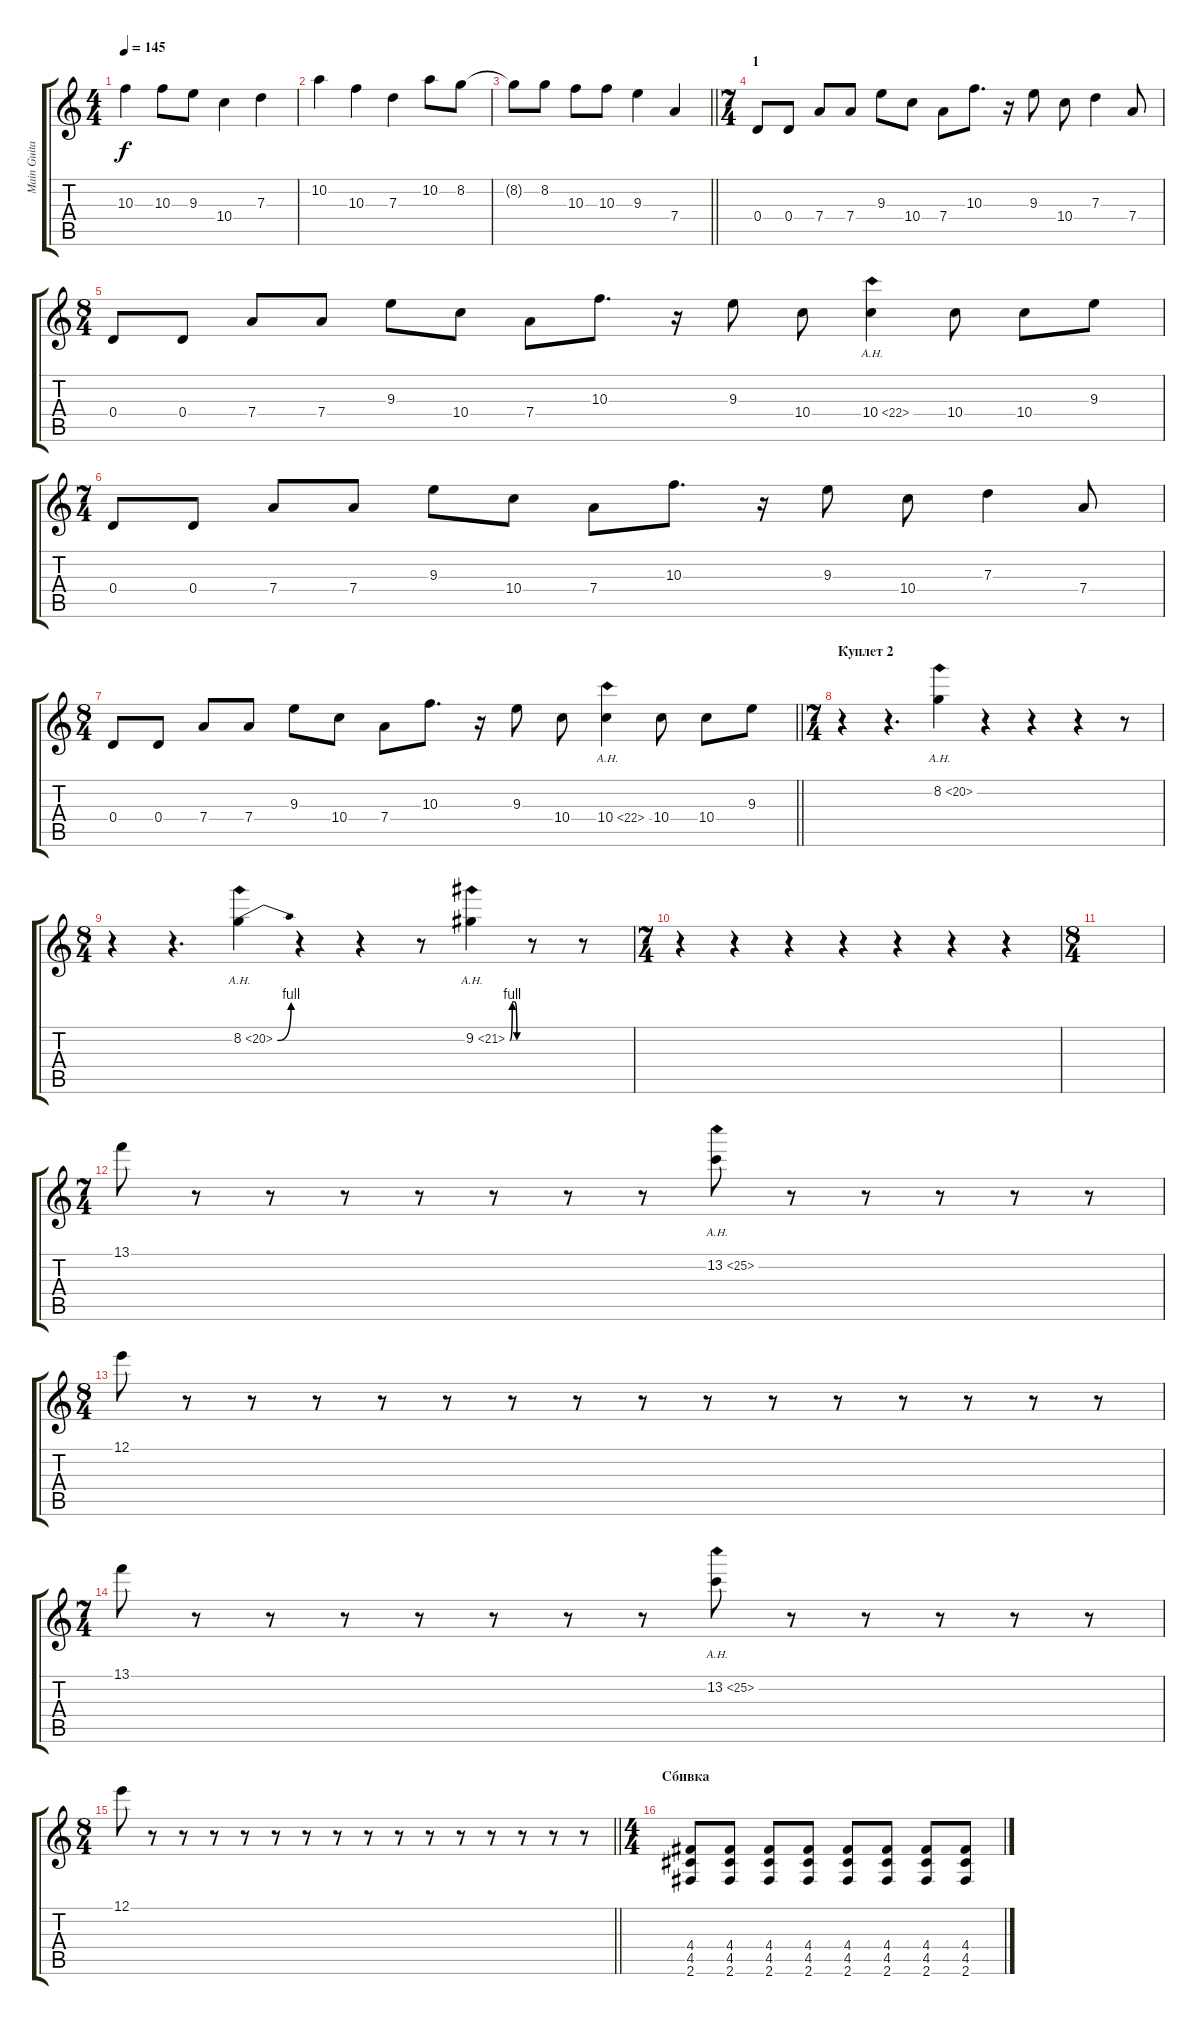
\track ("Main Guitar" "Main Guita") {instrument distortionguitar}
\staff {score tabs}
\tuning (E4 B3 G3 D3 A2 E2) {hide}
\ts (4 4)
\tempo 145
\clef g2
\ks c
10.3.4{dy f} 10.3.8 9.3.8 10.4.4 7.3.4 |
10.2.4 10.3.4 7.3.4 10.2.8 8.2.8 |
\barLineRight lightlight
8.2{t}.8 8.2.8 10.3.8 10.3.8 9.3.4 7.4.4 |
\ts (7 4)
\section ("" "1")
0.4.8 0.4.8 7.4.8 7.4.8 9.3.8 10.4.8 7.4.8 10.3.8{d} r.16 9.3.8 10.4.8 7.3.4 7.4.8 |
\ts (8 4)
0.4.8 0.4.8 7.4.8 7.4.8 9.3.8 10.4.8 7.4.8 10.3.8{d} r.16 9.3.8 10.4.8 10.4{ah 12}.4 10.4.8 10.4.8 9.3.8 |
\ts (7 4)
0.4.8 0.4.8 7.4.8 7.4.8 9.3.8 10.4.8 7.4.8 10.3.8{d} r.16 9.3.8 10.4.8 7.3.4 7.4.8 |
\ts (8 4)
\barLineRight lightlight
0.4.8 0.4.8 7.4.8 7.4.8 9.3.8 10.4.8 7.4.8 10.3.8{d} r.16 9.3.8 10.4.8 10.4{ah 12}.4 10.4.8 10.4.8 9.3.8 |
\ts (7 4)
\section ("" "Куплет 2")
r.4 r.4{d} 8.2{ah 12}.4 r.4 r.4 r.4 r.8 |
\ts (8 4)
r.4 r.4{d} 8.2{be (bend 0 0 60 4) ah 12}.4 r.4 r.4 r.8 9.2{be (custom 0 0 10 4 20 4 30 0 60 0) ah 12}.4 r.8 r.8 |
\ts (7 4)
r.4 r.4 r.4 r.4 r.4 r.4 r.4 |
\ts (8 4)
|
\ts (7 4)
13.1.8{balance 2} r.8 r.8 r.8 r.8 r.8 r.8 r.8 13.2{ah 12}.8{balance 8} r.8 r.8 r.8 r.8 r.8 |
\ts (8 4)
12.1.8{balance 14} r.8 r.8 r.8 r.8 r.8 r.8 r.8 r.8 r.8 r.8 r.8 r.8 r.8 r.8 r.8 |
\ts (7 4)
13.1.8{balance 14} r.8 r.8 r.8 r.8 r.8 r.8 r.8 13.2{ah 12}.8{balance 8} r.8 r.8 r.8 r.8 r.8 |
\ts (8 4)
\barLineRight lightlight
12.1.8{balance 2} r.8 r.8 r.8 r.8 r.8 r.8 r.8 r.8 r.8 r.8 r.8 r.8 r.8 r.8 r.8{balance 8} |
\ts (4 4)
\section ("" "Сбивка")
(4.4 4.5 2.6).8 (4.4 4.5 2.6).8 (4.4 4.5 2.6).8 (4.4 4.5 2.6).8 (4.4 4.5 2.6).8 (4.4 4.5 2.6).8 (4.4 4.5 2.6).8 (4.4 4.5 2.6).8
